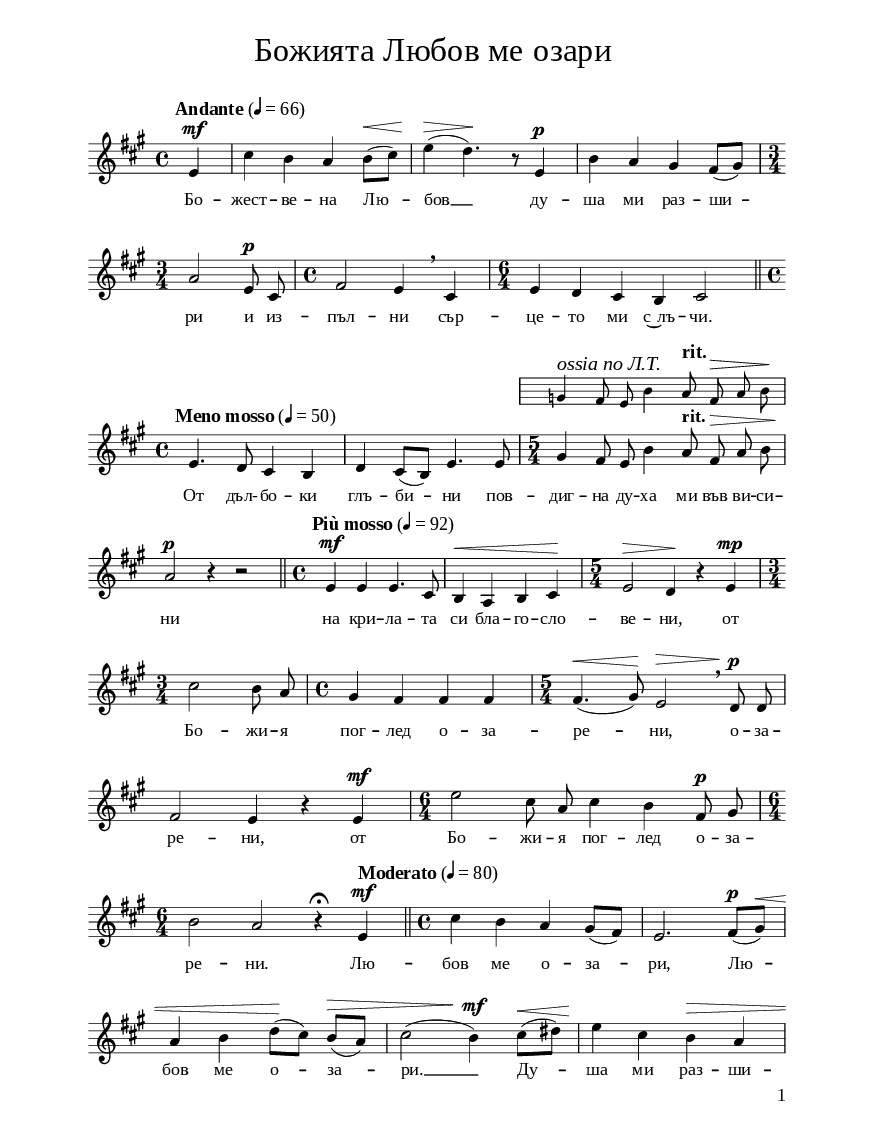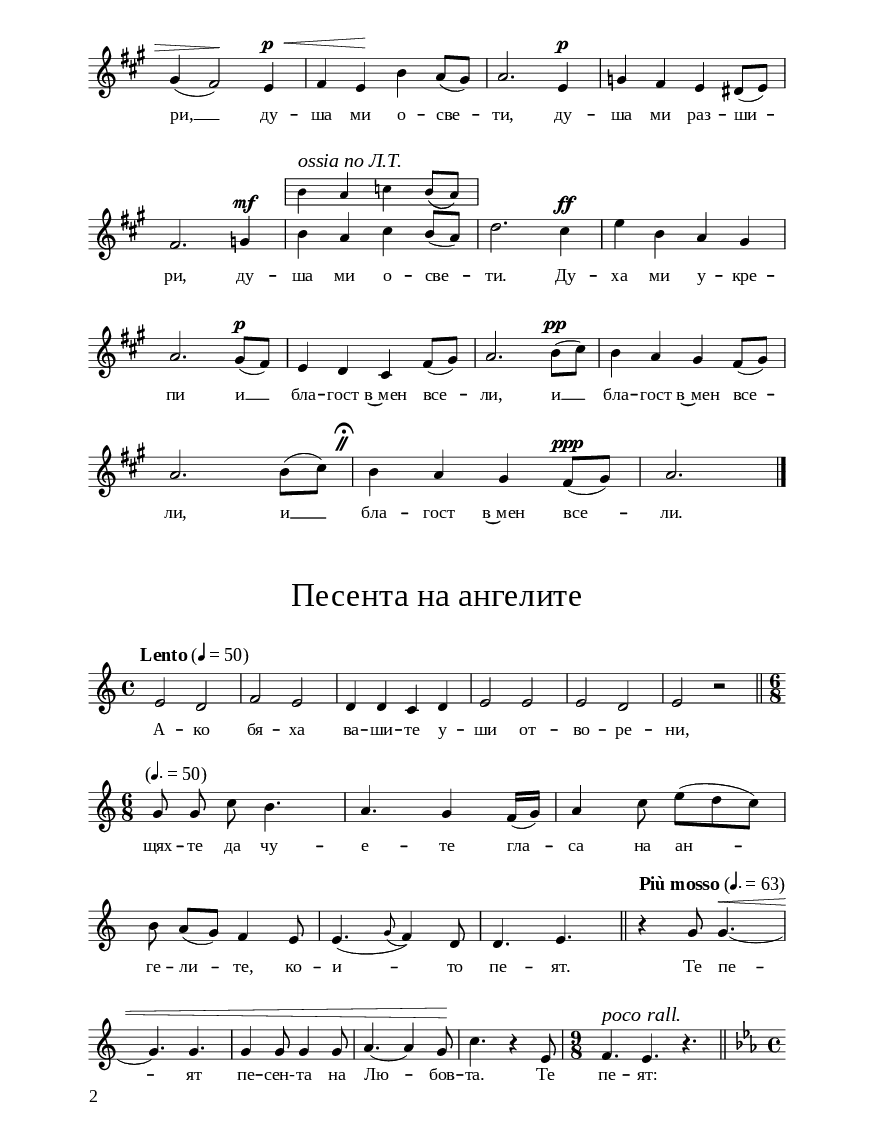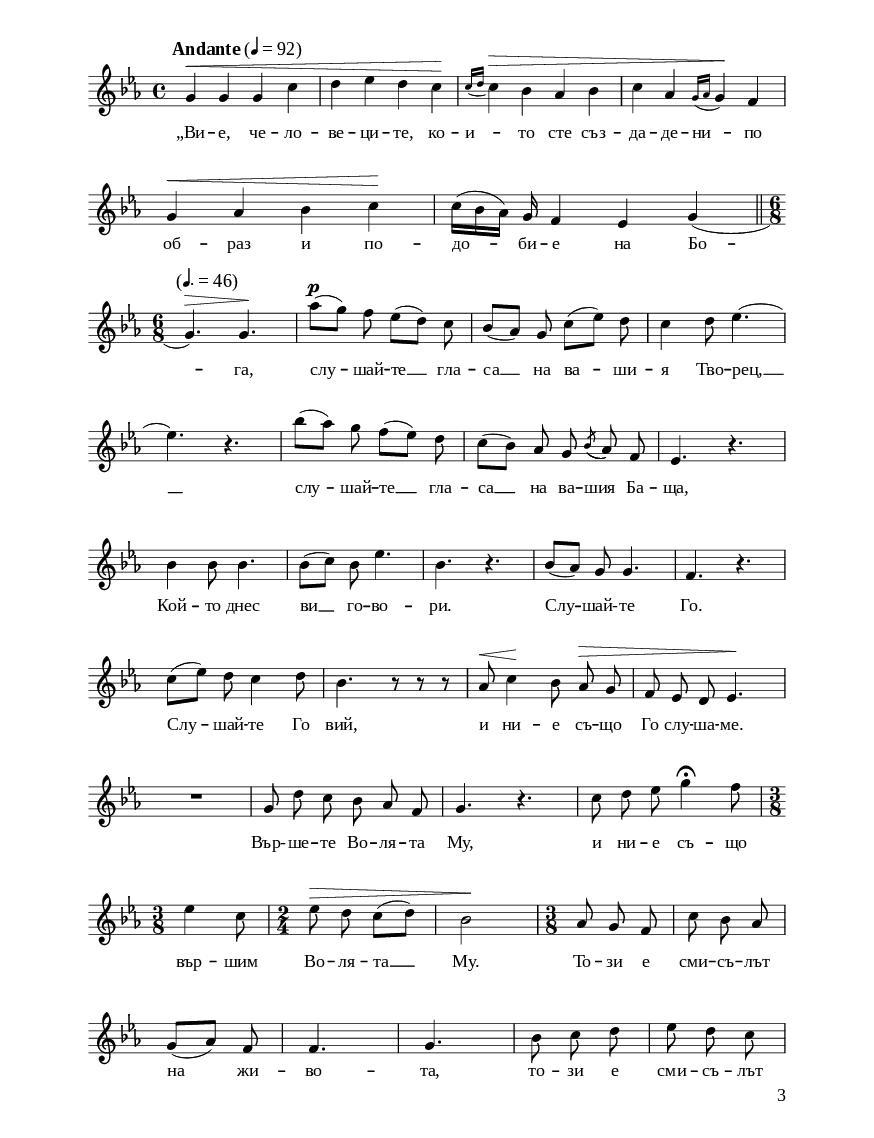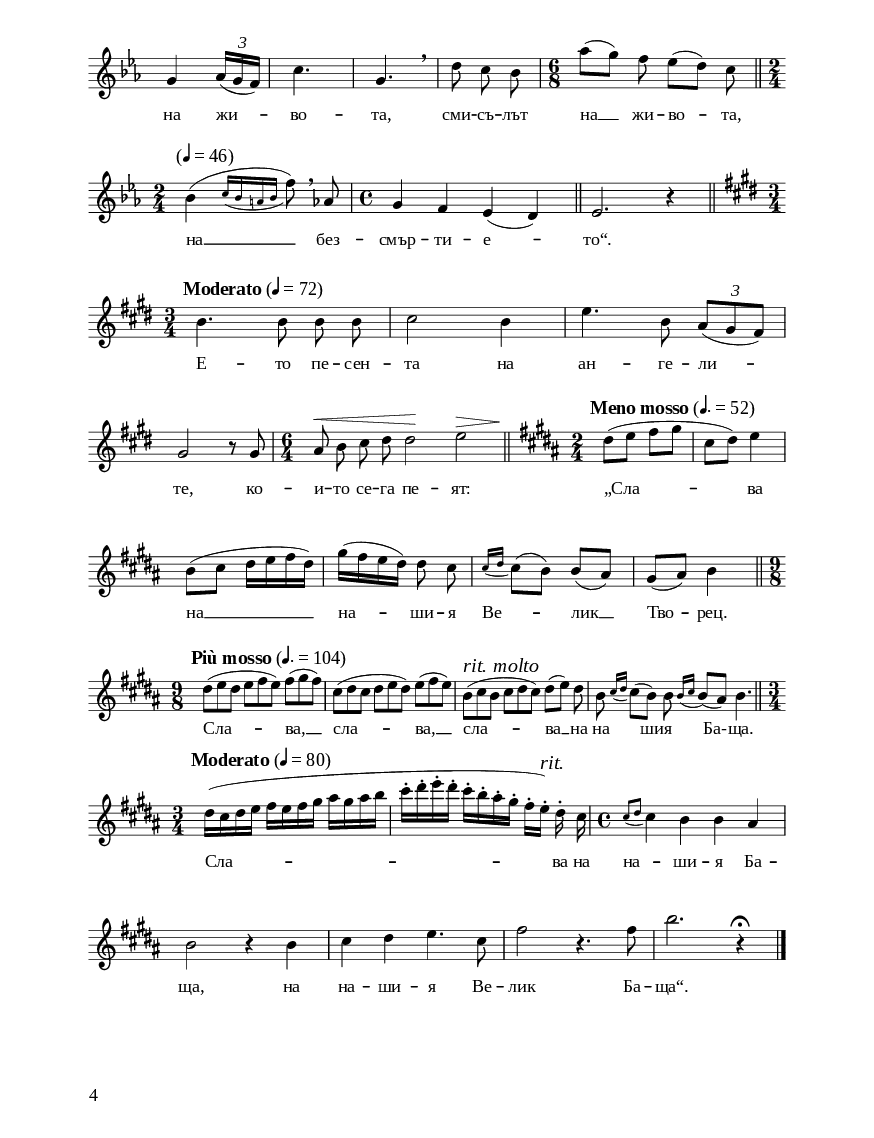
\version "2.24.2"

% include paper part and global functions
\include "include/globals.ily"

\bookpart {
  \label #'ref206
  \tocItem \markup "Божията Любов ме озари"
  \include "include/bookpart-paper.ily"
  \score {
    \include "include/score-layout.ily"

    \new Staff = main \absolute {
      \clef treble
      \key a \major
      \time 4/4
      \tempoFunc "Andante" 4 "66"
      \autoBeamOff
      \partial 4
      e'4 ^\mf  | % 2
      cis''4  b'4  a'4  b'8 ( [ ^\<
      cis''8 ) ] | % 3
      e''4 ( ^\! ^\>  d''4. ) \! r8  e'4^\p | % 4
      b'4  a'4  gis'4  fis'8 ( [
      gis'8 ) ] \break| % 5
      \time 3/4  | % 5
      a'2  e'8  ^\p  cis'8   | % 6
      \time 4/4  | % 6
      fis'2  e'4   \breathe cis'4 | % 7
      \time 6/4  | % 7
      e'4  d'4  cis'4  b4  cis'2 \bar
      "||"
      \time 4/4  \break | % 8
      | % 8
      \tempoFunc "Meno mosso" 4 "50"
      e'4.  d'8  cis'4  b4 | % 9
      d'4  cis'8 ( [  b8 ) ]  e'4.  e'8 |
      \time 5/4  |
      <<
        {
          gis'4 fis'8 e'8 b'4 \tempo "rit." a'8 fis'8 ^\> a'8  b'8 \break |
        }

        \new Staff \with {
          \override VerticalAxisGroup.default-staff-staff-spacing =
          #'((basic-distance . 6.5)
             (padding . -10))
          \remove "Time_signature_engraver"
          alignAboveContext = #"main"
          fontSize = #-1
          \override StaffSymbol.staff-space = #(magstep -4)
          \override StaffSymbol.thickness = #(magstep -4)
          firstClef = ##f
        }
        {  \time 5/4  \autoBeamOff g'!4^\markup { \huge \italic "ossia по Л.Т." } f'8 e'8 b'4 a'8_\markup { \large \bold "rit." } f'8 ^\> a'8  b'8^\!  \break |  }
      >>

      a'2 ^\! ^\p r4 r2 \bar "||"
      \time 4/4   | % 12
      \tempoFunc "Più mosso" 4 "92" e'4 ^\mf

      e'4
      e'4.   cis'8 | % 13
      b4 ^\<  a4  b4  cis'4 ^\!  | % 14
      \time 5/4  | % 14
      e'2 ^\>  d'4 ^\! r4  e'4 ^\mp \break | % 15
      \time 3/4  | % 15
      cis''2  b'8   a'8  | % 16
      \time 4/4  | % 16
      gis'4  fis'4  fis'4  fis'4 | % 17
      \time 5/4  | % 17
      fis'4. ( ^\<  gis'8 ) ^\!  e'2 ^\> \breathe d'8
      ^\!  ^\p  d'8 \break | % 18
      fis'2  e'4 r4  e'4 ^\mf | % 19
      \time 6/4  | % 19
      e''2  cis''8   a'8   cis''4
      b'4  fis'8  ^\p  gis'8 | \time 6/4 \break

      b'2  a'2 r4 ^\fermata
      \tempoFunc "Moderato" 4 "80"
      e'4
      ^\mf | % 21
      \time 4/4  | \bar "||" % 21
      cis''4  b'4  a'4  gis'8 ( [
      fis'8 ) ]  | % 22
      e'2.  fis'8 ( [ ^\p  gis'8 ) ] ^\< \break | % 23
      a'4  b'4  d''8 ( [ ^\!  cis''8 )
      ]  b'8 ( [ ^\>  a'8 ) ] | % 24
      cis''2 (  b'4 ) ^\! ^\mf  cis''8 ( [ ^\<
      dis''8 ) ] | % 25
      e''4 ^\!  cis''4  b'4 ^\>  a'4 |\break % 26
      gis'4 (  fis'2 ) ^\!  e'4 ^\p ^\<  | % 27
      fis'4  e'4 ^\! b'4  a'8 ( [
      gis'8 ) ] | % 28
      a'2.  e'4 ^\p | % 29
      g'4  fis'4  e'4  dis'8 ( [  e'8
      ) ] | \break
      fis'2.  g'4 ^\mf  | % 31

      <<
        {

          b'4  a'4  cis''4  b'8 ( [  a'8 ])
        }

        \new Staff \with {
          \override VerticalAxisGroup.default-staff-staff-spacing =
          #'((basic-distance . 4.5)
             (padding . -10))
          \remove "Time_signature_engraver"
          alignAboveContext = #"main"
          fontSize = #-1
          \override StaffSymbol.staff-space = #(magstep -4)
          \override StaffSymbol.thickness = #(magstep -4)
          firstClef = ##f
        }
        {  b'4^\markup { \huge \italic "ossia по Л.Т."}  a'4  c''!4  b'8 ( [  a'8 ])  }
      >>


      | % 32


      d''2.  cis''4 ^\ff  | % 33
      e''4  b'4  a'4  gis'4 | \break % 34
      a'2.  gis'8 ( [ ^\p  fis'8 ) ]  | % 35
      e'4  d'4  cis'4  fis'8 ( [  gis'8
      ) ] | % 36
      a'2.  b'8 ( [ ^\pp  cis''8 ) ]
      | % 37
      b'4  a'4  gis'4  fis'8 ( [
      gis'8 ) ] | \break % 38
      a'2.  b'8 ( [  cis''8 ) ]
      ^\markup {
        \override #'(baseline-skip . 1.2)
        \column {
          \line { "   " \musicglyph #"scripts.ufermata"}
          \line { "   " \musicglyph #"scripts.caesura.straight" }
        }
      }
      | % 39
      b'4  a'4  gis'4  fis'8 ( [ ^\ppp
      gis'8 ) ] |
      a'2. \bar "|."
    }

    \addlyrics {
      Бо -- жест -- ве -- на Лю -- бов __
      ду -- ша ми раз -- ши -- ри
      и из -- пъл -- ни сър -- це -- то
      ми с~лъ -- чи. От "дъл-" -- бо -- ки
      глъ -- би -- ни пов -- диг -- на
      ду -- ха ми във ви -- си -- ни на
      кри -- ла -- та си бла -- го -- сло
      -- ве -- ни, от Бо -- жи -- я пог --
      лед о -- за -- ре -- ни, о -- за
      -- ре -- ни, от Бо -- жи -- я пог --
      лед о -- за -- ре -- ни. Лю -- бов
      ме о -- за -- ри, Лю -- бов
      ме о -- за -- ри. __ Ду --
      ша ми раз -- ши -- ри,  __ ду --
      ша ми о -- све  -- ти, ду -- ша
      ми раз -- ши  -- ри, ду -- ша ми
      о -- све -- ти. Ду -- ха ми у --
      кре -- пи и __  бла -- гост в~мен
      все -- ли, и __ бла -- гост
      в~мен все -- ли, и __ бла --
      гост в~мен все -- ли.}

      \header {
        title = \titleFunc "Божията Любов ме озари " " Božijata Ljubov me ozari"
      }

      \midi{}

    } % score

    \label #'ref207
    \tocItem \markup "Песента на ангелите "
    \include "include/bookpart-paper.ily"
    \score {
      \include "include/score-layout.ily"

      \new Voice \absolute {
        \clef treble
        \key c \major
        \time 4/4
        \tempoFunc "Lento" 4 "50"
        \autoBeamOff
        \override Hairpin.to-barline = ##f
        \override Hairpin.after-line-breaking = ##t
        e'2  d'2 |  f'2  e'2 | % 2
        d'4  d'4  c'4  d'4 |  e'2
        e'2 | % 3
        e'2  d'2 | e'2 r2 | \break % 4
        \time 6/8  | \bar"||" % 4
        \tempoFunc "" 4. "50"
        g'8  g'8 c''8 b'4.  | % 5
        a'4.  g'4  f'16 ( [  g'16 ) ] | % 6
        a'4 c''8 e''8 ( [ d''8
        c''8 ) ] |\break  % 7
        b'8  a'8 ( [  g'8 ) ]  f'4  e'8
        | % 8
        e'4. ( \appoggiatura {  g'8 }  f'4 )
        d'8 | % 9
        d'4.  e'4. \bar"||" |
        \tempoFunc "Più mosso" 4. "63"
        r4  g'8
        g'4. ~ ^\< |  \break % 11
        g'4.  g'4. | % 12
        g'4  g'8  g'4  g'8 | % 13
        a'4. ~  a'4  g'8 _\!  | % 14
        c''4.  r4  e'8 |  % 15
        \time 9/8  | % 15
        f'4. ^\markup{ \huge \italic {poco rall.} }  e'4. r4. \bar
        "||" \break
        \key es \major \time 4/4 | % 16
        \tempoFunc "Andante" 4 "92"
        g'4 ^\<  g'4  g'4 c''4 | d''4
        es''4 d''4 c''4 ^\! | % 17
        \grace {  c''16 ( [  d''16 ] } c''4 ) ^\>
        bes'4  as'4 bes'4 | c''4
        as'4 \grace {  g'16 ( [  as'16 ] }  g'4 )
        ^\! f'4 | \break % 18
        g'4 ^\<  as'4 bes'4 c''4  ^\!
        c''16 ( [ bes'16  as'16 )  ] g'16
        f'4  es'4  g'4 (\bar "||"
        \break | % 19
        \time 6/8  | % 19
        \tempoFunc "" 4. "46"
        g'4. ^\> ) g'4.  ^\! |
        as''8 ( [ ^\p g''8 ) ] f''8
        es''8 ( [ d''8 ) ] c''8 | % 21
        bes'8 ( [  as'8 ) ]  g'8 c''8 ( [
        es''8 ) ] d''8 | % 22
        c''4 d''8 es''4. ~ \break | % 23
        es''4. r4. | % 24
        bes''8 ( [ as''8 ) ] g''8
        f''8 ( [ es''8 ) ] d''8 | % 25
        c''8 ( [ bes'8 ) ]  as'8  g'8
        \acciaccatura {  bes'8 ( }  as'8 )  f'8 | % 26
        es'4. r4. \break | % 27
        bes'4 bes'8 bes'4. | % 28
        bes'8 ( [ c''8 ) ] bes'8
        es''4. | % 29
        bes'4. r4. |
        bes'8 ( [  as'8 ) ]  g'8  g'4. | % 31
        f'4. r4. \break| % 32
        c''8 ( [ es''8 ) ] d''8 c''4
        d''8 | % 33
        bes'4. r8 r8 r8 | as'8 ^\<  % 34
        c''4 ^\! bes'8  as'8 ^\>  g'8 |
        f'8 es'8   d'8
        es'4. ^\! \break | % 36
        R2. | % 37
        g'8 d''8 c''8 bes'8
        as'8  f'8 | % 38
        g'4. r4. | % 39
        c''8 d''8 es''8 g''4
        ^\fermata f''8 \break |
        \time 3/8  |
        es''4 c''8 | % 41
        \time 2/4  | % 41
        es''8 ^\> d''8 c''8 ( [ d''8
        ) ] | % 42
        bes'2 ^\! | % 43
        \time 3/8  | % 43
        as'8  g'8  f'8 | % 44
        c''8 bes'8  as'8 \break | % 45
        g'8 ( [  as'8 ) ]  f'8 | % 46
        f'4. | % 47
        g'4. | % 48
        bes'8 c''8 d''8 | % 49
        es''8 d''8 c''8 \break |
        g'4 \once \omit TupletBracket
        \times 2/3  {
          as'16 ( [  g'16  f'16 ) ]
        }
        | % 51
        c''4. | % 52
        g'4.  \breathe | % 53
        d''8 c''8 bes'8 | % 54
        \time 6/8  | % 54
        as''8 ( [ g''8 ) ] f''8 es''8
        ( [ d''8 ) ] c''8 \bar "||"
        \break | % 55
        \time 2/4  | % 55
        \tempoFunc "" 4 "46" | % 55
        bes'4 ( \acciaccatura {
          c''16 [bes'16 a'16
          bes'16 ]
        }
        f''8 )  \breathe as'8  | % 56
        \time 4/4  | % 56
        g'4  f'4  es'4 (  d'4 ) \bar "||"
        es'2. r4 \bar "||"
        \break | % 58
        \once \override Staff.KeyCancellation.break-visibility = #all-invisible
        \key e \major \time 3/4 | % 58
        \tempoFunc "Moderato" 4 "72"
        b'4. b'8 b'8 b'8 | % 59
        cis''2 b'4 |
        e''4. b'8 \once \omit TupletBracket
        \times 2/3  {
          a'8 ( [  gis'8  fis'8 ) ]
        }
        | \break % 61
        gis'2 r8  gis'8 | % 62
        \time 6/4  | % 62
        a'8 ^\< b'8 cis''8 dis''8
        dis''2 ^\!
        \once \override Hairpin.to-barline = ##t
        e''2 ^\> \bar "||"
        \key b \major \time 2/4 | % 63
        \tempoFunc "Meno mosso" 4. "52"
        dis''8 ( [ _\! e''8 ] fis''8 [
        gis''8 ] | % 64
        cis''8 [ dis''8 ) ] e''4 | \break % 65
        b'8 ( [ cis''8 ] dis''16 [
        e''16 fis''16 dis''16 ) ]  | % 66
        gis''16 ( [ fis''16 e''16
        dis''16 ) ] dis''8 cis''8 | % 67
        \grace {  cis''16 ( [  dis''16 ] } cis''8 )
        ( [ b'8 ) ]  b'8 ( [  ais'8 ) ] | % 68
        gis'8 ( [  ais'8 ) ] b'4 \bar "||" \break
        \time 9/8  | % 69
        \tempoFunc "Più mosso" 4. "104"
        dis''8 ( [  e''8
        dis''8 ] e''8 [
        fis''8 e''8 ) ] fis''8 ( [ gis''8
        fis''8 ) ]  |
        cis''8 ( [ dis''8 cis''8 ]
        dis''8 [ e''8 dis''8 ) ] e''8 ( [
        fis''8 e''8 ) ] | % 71
        b'8 ( [ ^\markup{ \huge \italic {rit. molto} } cis''8
        b'8 ] cis''8 [ dis''8 cis''8
        ) ] dis''8 (  [e''8] ) dis''8  | % 72

        b'8  \acciaccatura { cis''16  [  dis''16 ] }
        cis''8 [( b'8 )]

        b'8  \acciaccatura { b'16 [  cis''16 ] }
        b'8 [( ais'8 )]

        b'4. \break | % 73
        \time 3/4  | \bar "||" % 73
        \tempoFunc "Moderato" 4 "80"
        dis''16 ( [ cis''16 dis''16
        e''16 ] fis''16 [ e''16 fis''16
        gis''16 ] ais''16 [ gis''16
        ais''16 b''16  ] | cis'''16  -. [
        dis'''16 -. e'''16 -. dis'''16 -. ]
        cis'''16 -. [ b''16 -. ais''16 -.
        gis''16  -. ] fis''16 -. [e''16] )
        -.  ^\markup{ \huge \italic {rit.} } dis''16 -. cis''16 |

        \time 4/4
        \acciaccatura {  cis''8 [  dis''8 ] } cis''4
        b'4 b'4 ais'4 \break |
        b'2 r4 b'4 | cis''4 dis''4 e''4. cis''8
        |

        fis''2  r4. fis''8 | b''2. r4 \fermata \bar "|."
      }

      \addlyrics {
        А
        -- ко бя -- ха ва -- ши -- те у -- ши
        от -- во -- ре -- ни, щях -- те да
        чу -- е -- те гла -- са на ан
        --  ге -- ли -- те, ко -- и
        --  то пе -- ят. Те пе --
        ят пе -- "сен-" -- та на Лю -- бов
        -- та. Те пе -- ят: „Ви -- е, че --
        ло -- ве -- ци -- те, ко -- и --
        то сте съз -- да -- де -- ни --
        по об -- раз и по -- до --
        би -- е на Бо -- га, слу -- шай
        -- те __  гла -- са __  на ва --
        ши -- я Тво -- рец, __ слу --
        шай -- те __  гла -- са __  на ва
        -- шия Ба -- ща, Кой -- то днес
        ви __  го -- во -- ри. Слу -- "шай-"
        -- те Го. Слу -- шай -- те Го
        вий, и ни -- е съ -- що Го слу --
        ша -- ме. "Вър-" -- ше -- те Во -- ля --
        та Му, и ни -- е съ -- що вър --
        шим Во -- ля -- та __  Му. То -- зи
        е сми -- съ -- лът на  жи -- во
        -- та, то -- зи е сми -- съ -- лът
        на жи --  во -- та, сми -- съ
        -- лът на __ жи -- во -- та, на __
        без -- смър -- ти
        -- е -- то“. Е -- то пе -- сен --
        та на ан -- ге -- ли  --  те,
        ко -- и -- то се -- га пе -- ят:
        „Сла --     ва на __
        на --
        ши -- я   Ве -- лик __
        Тво -- рец. Сла --
        ва, __  сла --
        ва, __  сла --
        ва __     на на   -- "       ши" --
        я "      Ба-" -- ща. Сла -- ва на  на -- ши -- я Ба
        -- ща, на на -- ши -- я Ве -- лик Ба
        -- ща“.}

        \header {
          title = \titleFunc "Песента на ангелите" "Pesenta na angelite"
        }

        \midi{}

      } % score



    } % bookpart

    % Più mosso
    %
